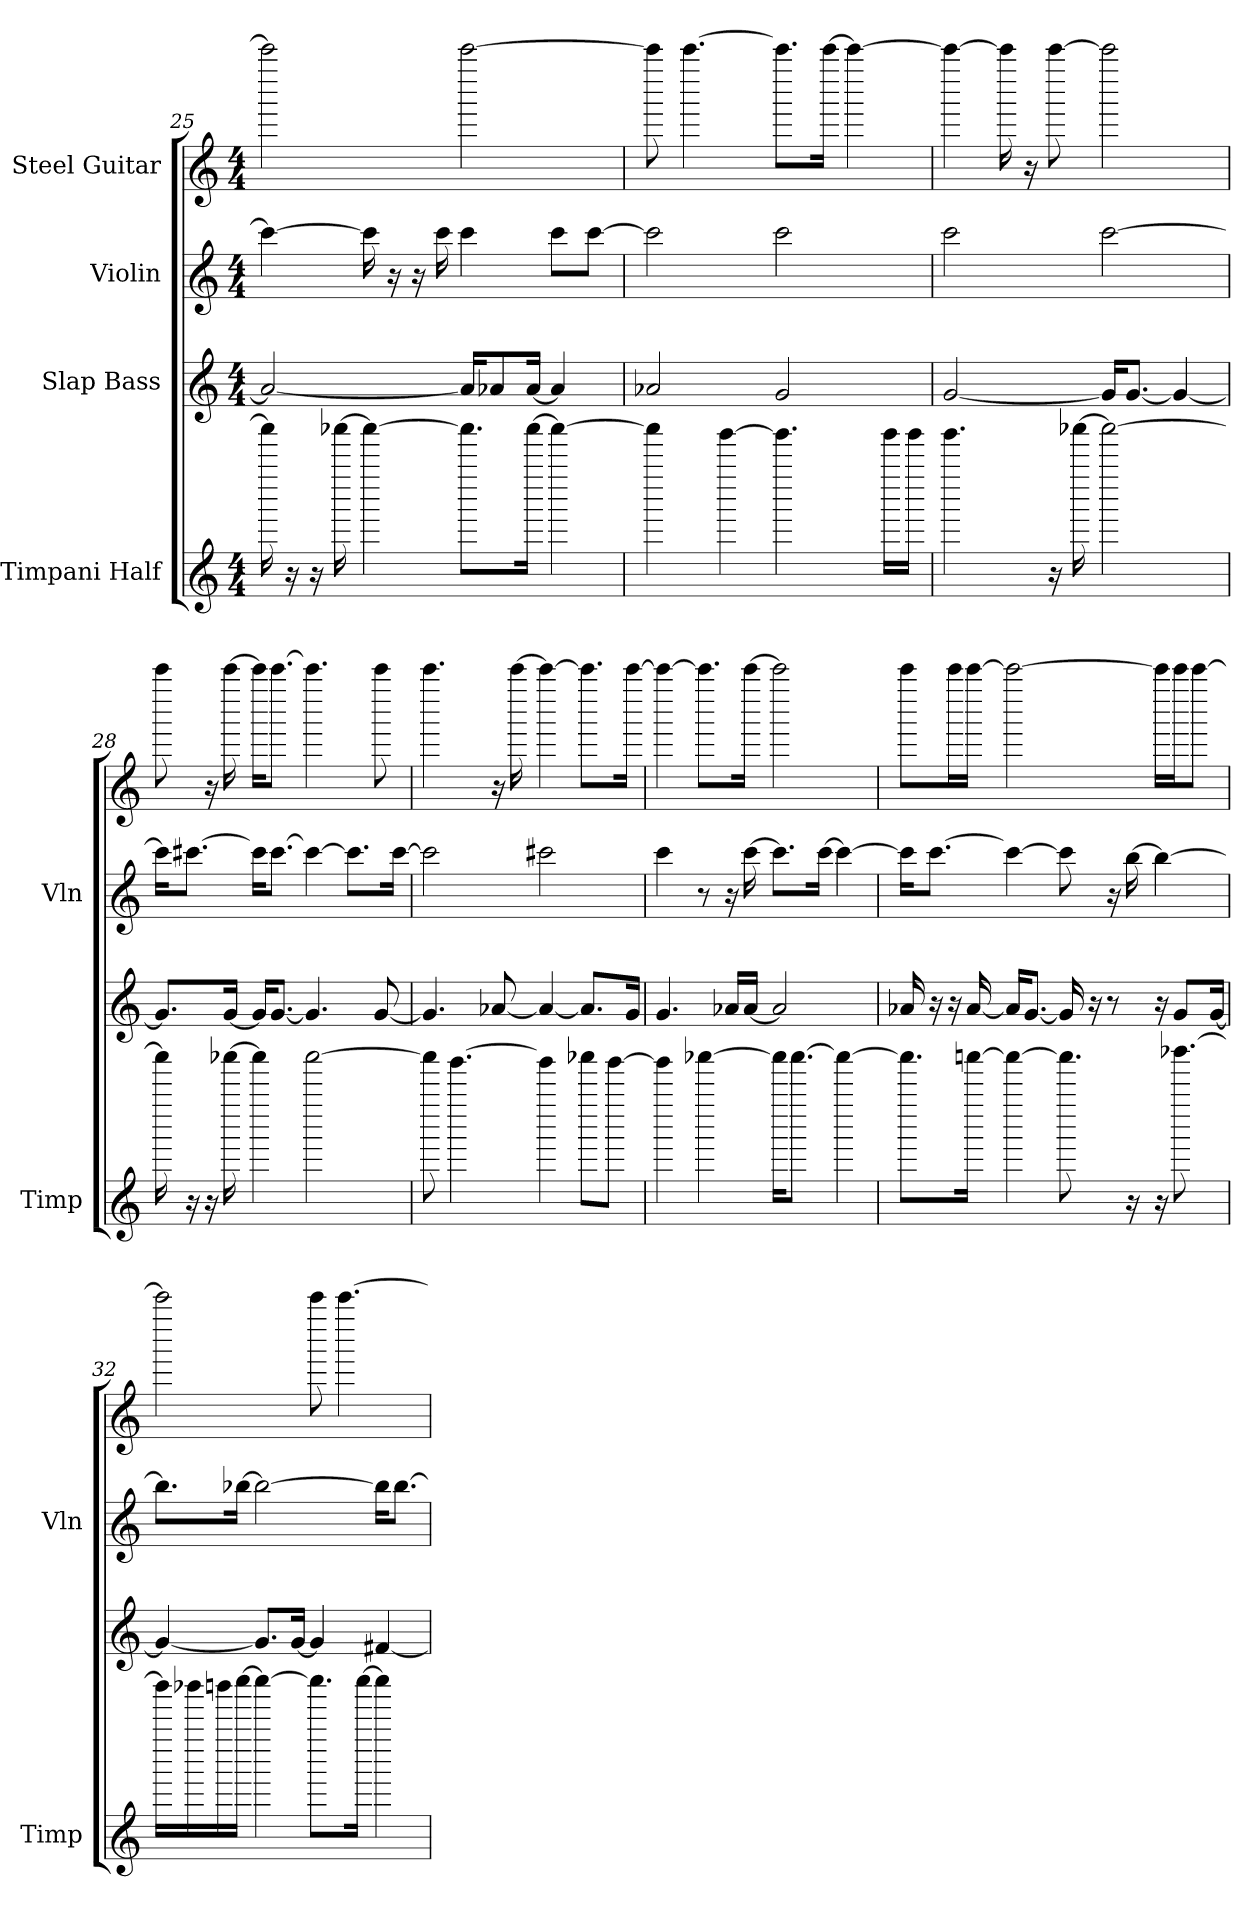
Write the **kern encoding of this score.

**kern	**kern	**kern	**kern
*part4	*part3	*part2	*part1
*staff4	*staff3	*staff2	*staff1
*I"Timpani Half	*I"Slap Bass	*I"Violin	*I"Steel Guitar
*I'Timp	*	*I'Vln	*
*clefG2	*clefG2	*clefG2	*clefG2
*M4/4	*M4/4	*M4/4	*M4/4
=25	=25	=25	=25
16aaaaa-]	2a-_	4ccc_	2ccccc]
16r	.	.	.
16r	.	.	.
[16aaaaa-	.	.	.
4aaaaa-_	.	16ccc]	.
.	.	16r	.
.	.	16r	.
.	.	16ccc	.
8.aaaaa-L]	16a-KL]	4ccc	[2ccccc
.	8a-	.	.
[16aaaaa-Jk	[16a-Jk	.	.
4aaaaa-_	4a-]	8cccL	.
.	.	[8cccJ	.
=26	=26	=26	=26
4aaaaa-]	2a-	2ccc]	8ccccc]
.	.	.	[4.ccccc
[4ggggg	.	.	.
4.ggggg]	2g	2ccc	8.cccccL]
.	.	.	[16cccccJk
.	.	.	4ccccc_
16gggggLL	.	.	.
16gggggJJ	.	.	.
=27	=27	=27	=27
4.ggggg	[2g	2ccc	4ccccc_
.	.	.	16ccccc]
.	.	.	16r
16r	.	.	[8ccccc
[16aaaaa-	.	.	.
2aaaaa-_	16gKL]	[2ccc	2ccccc]
.	[8.gJ	.	.
.	4g_	.	.
=28	=28	=28	=28
16aaaaa-]	8.gL]	16cccKL]	8ccccc
16r	.	[8.ccc#J	.
16r	.	.	16r
[16aaaaa-	[16gJk	.	[16ccccc
4aaaaa-]	16gKL]	16ccc#KL]	16cccccKL]
.	[8.gJ	[8.ccc#J	[8.cccccJ
[2aaaaa-	4.g]	4ccc#_	4.ccccc]
.	.	8.ccc#L]	.
.	[8g	.	8ccccc
.	.	[16ccc#Jk	.
=29	=29	=29	=29
8aaaaa-]	4.g]	2ccc#]	4.ccccc
[4.ggggg	.	.	.
.	[8a-	.	16r
.	.	.	[16ccccc
4ggggg]	4a-_	2ccc#	4ccccc_
8aaaaa-L	8.a-L]	.	8.cccccL]
[8gggggJ	.	.	.
.	16gJk	.	[16cccccJk
=30	=30	=30	=30
4ggggg]	4.g	4ccc	4ccccc_
[4aaaaa-	.	8r	8.cccccL]
.	16a-LL	16r	.
.	[16a-JJ	[16ccc	[16cccccJk
16aaaaa-KL]	2a-]	8.cccL]	2ccccc]
[8.aaaaa-J	.	.	.
.	.	[16cccJk	.
4aaaaa-_	.	4ccc_	.
=31	=31	=31	=31
8.aaaaa-L]	16a-	16cccKL]	8cccccL
.	16r	[8.cccJ	.
.	16r	.	16cccccL
[16aaaaaJk	[16a-	.	[16cccccJJ
4aaaaa_	16a-KL]	4ccc_	2ccccc_
.	[8.gJ	.	.
8.aaaaa]	16g]	8ccc]	.
.	16r	.	.
.	8r	16r	.
16r	.	[16bb	.
16r	16r	4bb_	16cccccLL]
[8.bbbbb-	8gL	.	16cccccJ
.	.	.	[8cccccJ
.	[16gJk	.	.
=32	=32	=32	=32
16bbbbb-LL]	4g_	8.bbL]	2ccccc]
16bbbbb-	.	.	.
16bbbbb	.	.	.
[16ccccccJJ	.	[16bb-Jk	.
4cccccc_	8.gL]	2bb-_	.
.	[16gJk	.	.
8.ccccccL]	4g]	.	8ccccc
.	.	.	[4.ccccc
[16ccccccJk	.	.	.
4cccccc]	[4f#	16bb-KL]	.
.	.	[8.bb-J	.
=	=	=	=
*-	*-	*-	*-
